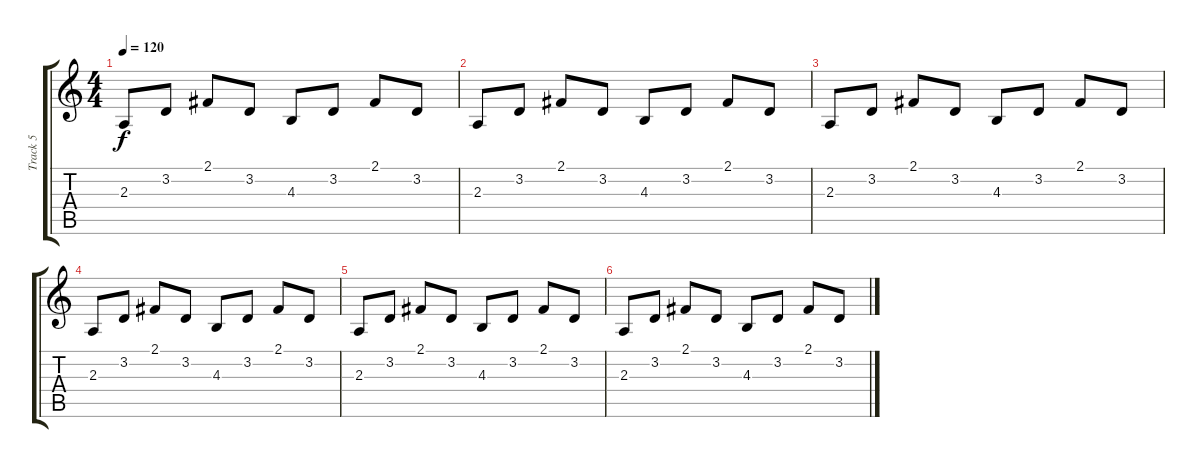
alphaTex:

\track ("Track 5" "Track 5") {instrument acousticgrandpiano}
\staff {score tabs}
\tuning (E4 B3 G3 D3 A2 E2) {hide}
\ts (4 4)
\tempo 120
\clef g2
\ks c
2.3.8{dy f} 3.2.8 2.1.8 3.2.8 4.3.8 3.2.8 2.1.8 3.2.8 |
2.3.8 3.2.8 2.1.8 3.2.8 4.3.8 3.2.8 2.1.8 3.2.8 |
2.3.8 3.2.8 2.1.8 3.2.8 4.3.8 3.2.8 2.1.8 3.2.8 |
2.3.8 3.2.8 2.1.8 3.2.8 4.3.8 3.2.8 2.1.8 3.2.8 |
2.3.8 3.2.8 2.1.8 3.2.8 4.3.8 3.2.8 2.1.8 3.2.8 |
2.3.8 3.2.8 2.1.8 3.2.8 4.3.8 3.2.8 2.1.8 3.2.8
